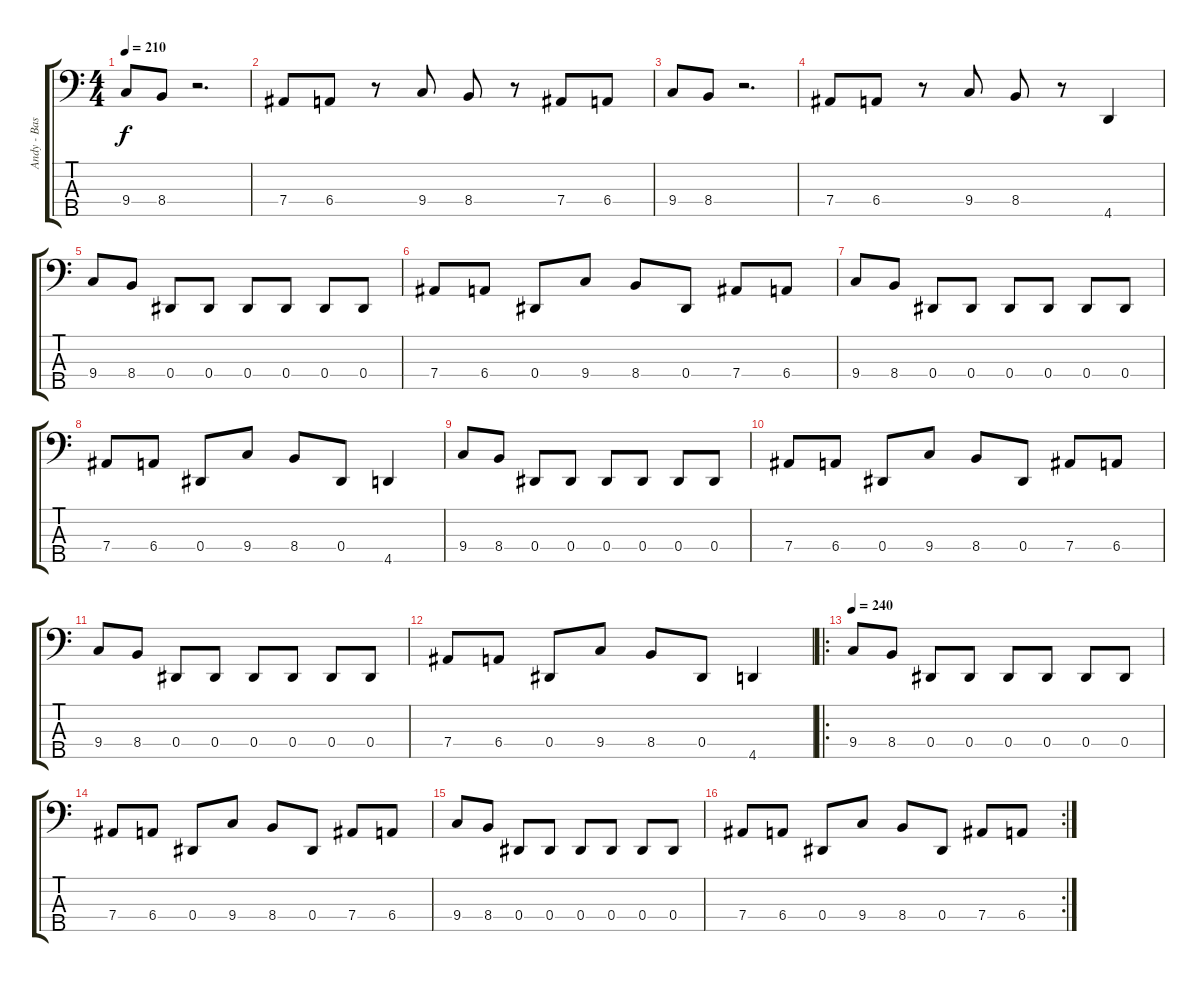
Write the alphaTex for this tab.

\track ("Andy - Bass" "Andy - Bas") {instrument electricbassfinger}
\staff {score tabs}
\tuning (Gb2 Db2 Ab1 Eb1 Bb0) {hide}
\ts (4 4)
\tempo 210
\clef f4
\ks c
9.4.8{dy f instrument electricbassfinger} 8.4.8 r.2{d} |
7.4.8 6.4.8 r.8 9.4.8 8.4.8 r.8 7.4.8 6.4.8 |
9.4.8 8.4.8 r.2{d} |
7.4.8 6.4.8 r.8 9.4.8 8.4.8 r.8 4.5.4 |
9.4.8 8.4.8 0.4.8 0.4.8 0.4.8 0.4.8 0.4.8 0.4.8 |
7.4.8 6.4.8 0.4.8 9.4.8 8.4.8 0.4.8 7.4.8 6.4.8 |
9.4.8 8.4.8 0.4.8 0.4.8 0.4.8 0.4.8 0.4.8 0.4.8 |
7.4.8 6.4.8 0.4.8 9.4.8 8.4.8 0.4.8 4.5.4 |
9.4.8 8.4.8 0.4.8 0.4.8 0.4.8 0.4.8 0.4.8 0.4.8 |
7.4.8 6.4.8 0.4.8 9.4.8 8.4.8 0.4.8 7.4.8 6.4.8 |
9.4.8 8.4.8 0.4.8 0.4.8 0.4.8 0.4.8 0.4.8 0.4.8 |
7.4.8 6.4.8 0.4.8 9.4.8 8.4.8 0.4.8 4.5.4 |
\ro
\tempo 240
9.4.8 8.4.8 0.4.8 0.4.8 0.4.8 0.4.8 0.4.8 0.4.8 |
7.4.8 6.4.8 0.4.8 9.4.8 8.4.8 0.4.8 7.4.8 6.4.8 |
9.4.8 8.4.8 0.4.8 0.4.8 0.4.8 0.4.8 0.4.8 0.4.8 |
\rc 2
7.4.8 6.4.8 0.4.8 9.4.8 8.4.8 0.4.8 7.4.8 6.4.8
